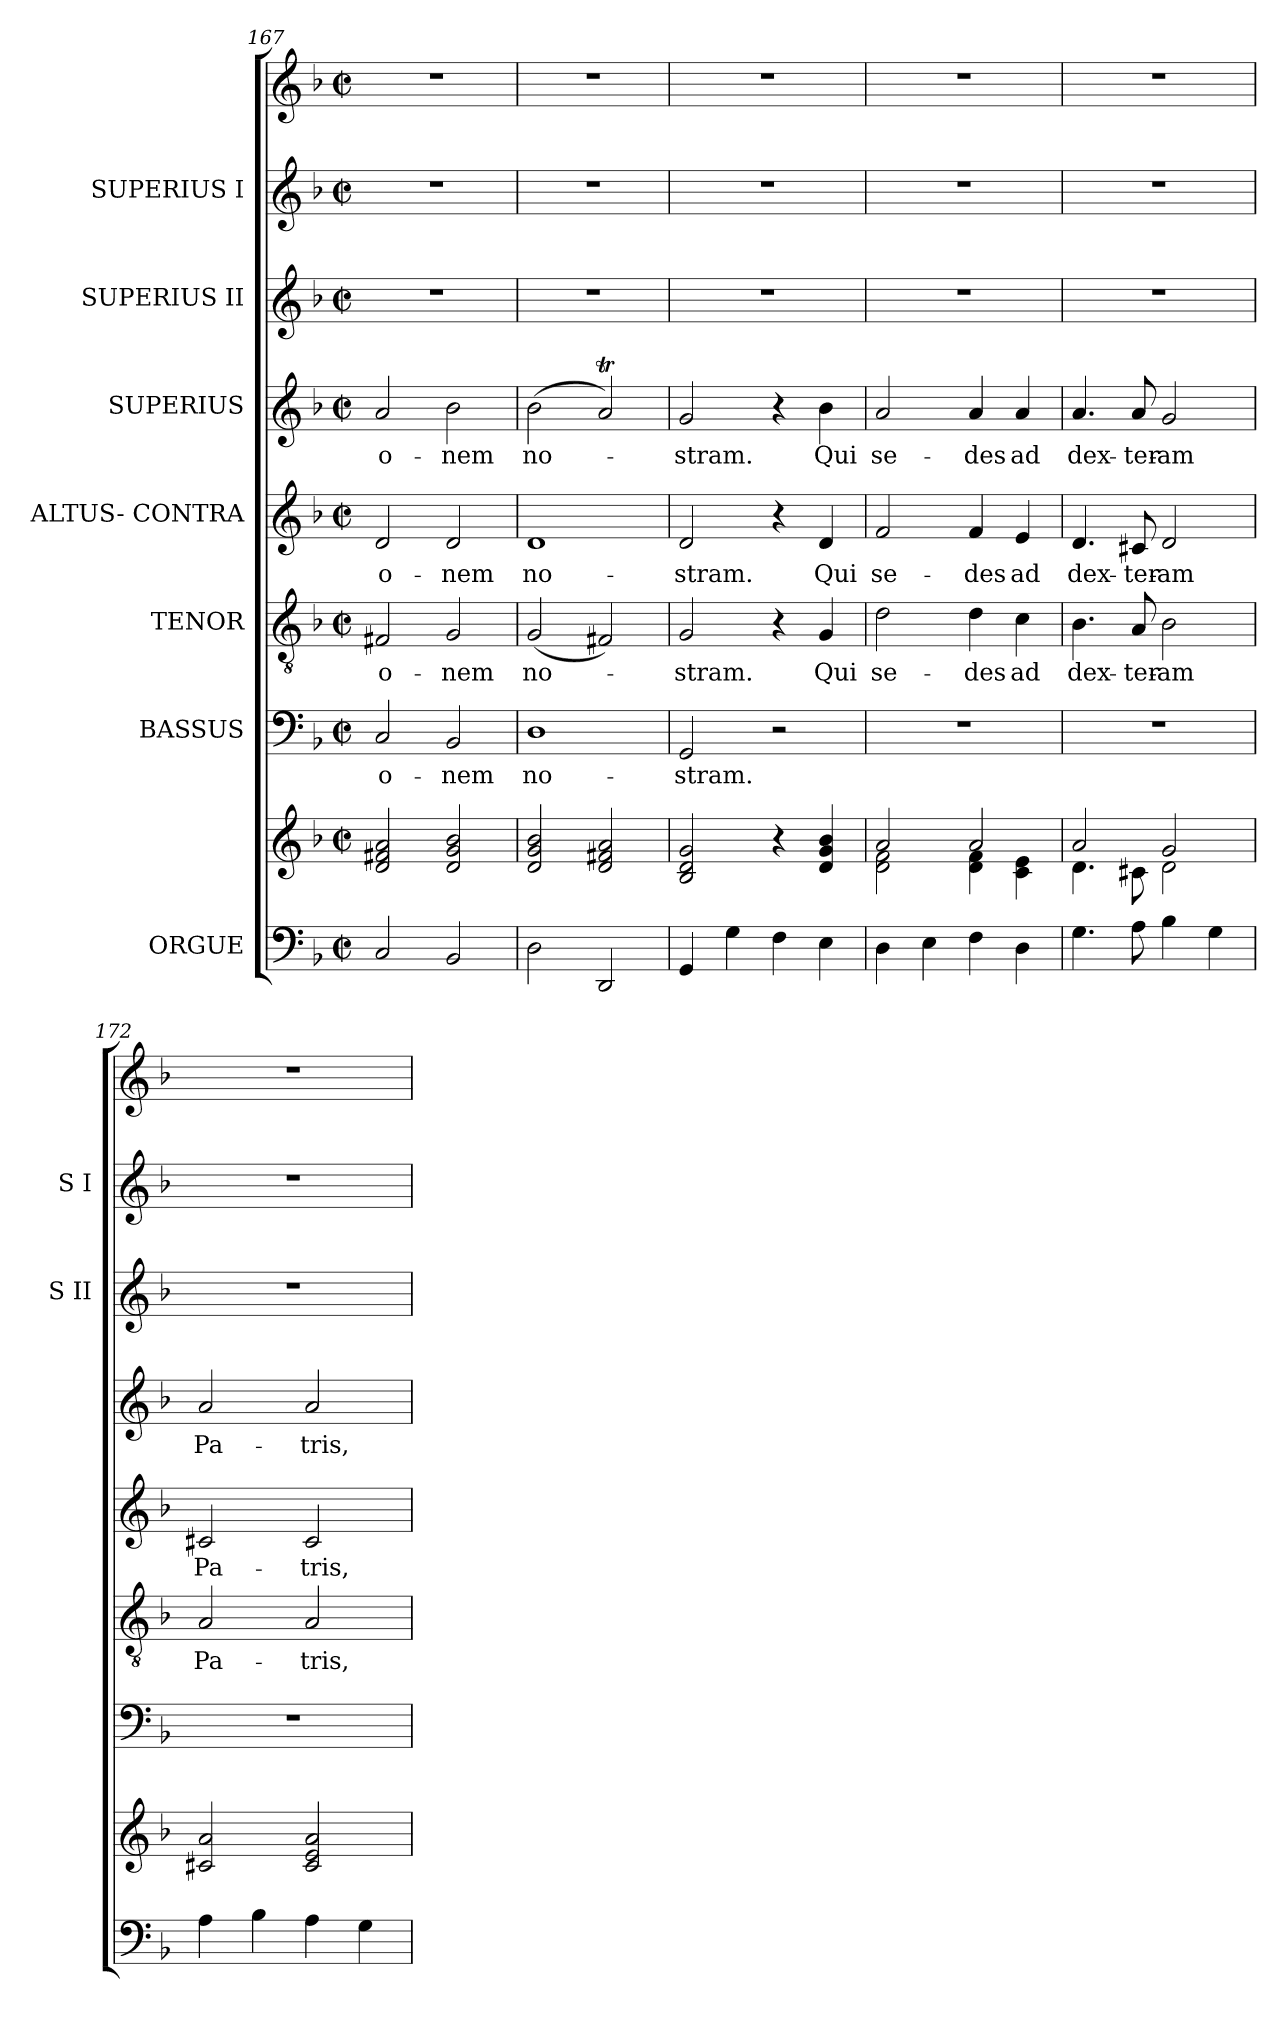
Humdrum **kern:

**kern	**kern	**kern	**text	**kern	**text	**kern	**text	**kern	**text	**kern	**kern	**kern
*part8	*part8	*part7	*part7	*part6	*part6	*part5	*part5	*part4	*part4	*part3	*part2	*part1
*staff9	*staff8	*staff7	*staff7	*staff6	*staff6	*staff5	*staff5	*staff4	*staff4	*staff3	*staff2	*staff1
*I"ORGUE	*	*I"BASSUS	*	*I"TENOR	*	*I"ALTUS- CONTRA	*	*I"SUPERIUS	*	*I"SUPERIUS II	*I"SUPERIUS I	*
*	*	*	*	*	*	*	*	*	*	*I'S II	*I'S I	*
*clefF4	*clefG2	*clefF4	*	*clefGv2	*	*clefG2	*	*clefG2	*	*clefG2	*clefG2	*clefG2
*k[b-]	*k[b-]	*k[b-]	*	*k[b-]	*	*k[b-]	*	*k[b-]	*	*k[b-]	*k[b-]	*k[b-]
*d:	*d:	*d:	*	*d:	*	*d:	*	*d:	*	*d:	*d:	*d:
*M2/2	*M2/2	*M2/2	*	*M2/2	*	*M2/2	*	*M2/2	*	*M2/2	*M2/2	*M2/2
*met(c|)	*met(c|)	*met(c|)	*	*met(c|)	*	*met(c|)	*	*met(c|)	*	*met(c|)	*met(c|)	*met(c|)
=167	=167	=167	=167	=167	=167	=167	=167	=167	=167	=167	=167	=167
!	!	!	!LO:LY:b	!	!LO:LY:b	!	!LO:LY:b	!	!LO:LY:b	!	!	!
2C/	2d/ 2f#X/ 2a/	2C/	-o-	2F#X/	-o-	2d/	-o-	2a/	-o-	1r	1r	1r
!	!	!	!LO:LY:b	!	!LO:LY:b	!	!LO:LY:b	!	!LO:LY:b	!	!	!
2BB-/	2d/ 2g/ 2b-/	2BB-/	-nem	2G/	-nem	2d/	-nem	2b-\	-nem	.	.	.
=168	=168	=168	=168	=168	=168	=168	=168	=168	=168	=168	=168	=168
!	!	!	!LO:LY:b	!	!LO:LY:b	!	!LO:LY:b	!	!LO:LY:b	!	!	!
2D\	2d/ 2g/ 2b-/	1D	no-	(<2G/	no-	1d	no-	(>2b-\	no-	1r	1r	1r
2DD/	2d/ 2f#X/ 2a/	.	.	2F#X/)	.	.	.	2at/)	.	.	.	.
!!LO:PB:g=z
=169	=169	=169	=169	=169	=169	=169	=169	=169	=169	=169	=169	=169
!	!	!	!LO:LY:b	!	!LO:LY:b	!	!LO:LY:b	!	!LO:LY:b	!	!	!
4GG/	2B-/ 2d/ 2g/	2GG/	-stram.	2G/	-stram.	2d/	-stram.	2g/	-stram.	1r	1r	1r
4G\	.	.	.	.	.	.	.	.	.	.	.	.
4F\	4r	2r	.	4r	.	4r	.	4r	.	.	.	.
!	!	!	!	!	!LO:LY:b	!	!LO:LY:b	!	!LO:LY:b	!	!	!
4E\	4d/ 4g/ 4b-/	.	.	4G/	Qui	4d/	Qui	4b-\	Qui	.	.	.
=170	=170	=170	=170	=170	=170	=170	=170	=170	=170	=170	=170	=170
*	*^	*	*	*	*	*	*	*	*	*	*	*
!	!	!	!	!	!	!LO:LY:b	!	!LO:LY:b	!	!LO:LY:b	!	!	!
4D\	2a/	2d\ 2f\	1r	.	2d\	se-	2f/	se-	2a/	se-	1r	1r	1r
4E\	.	.	.	.	.	.	.	.	.	.	.	.	.
!	!	!	!	!	!	!LO:LY:b	!	!LO:LY:b	!	!LO:LY:b	!	!	!
4F\	2a/	4d\ 4f\	.	.	4d\	-des	4f/	-des	4a/	-des	.	.	.
!	!	!	!	!	!	!LO:LY:b	!	!LO:LY:b	!	!LO:LY:b	!	!	!
4D\	.	4c\ 4e\	.	.	4c\	ad	4e/	ad	4a/	ad	.	.	.
=171	=171	=171	=171	=171	=171	=171	=171	=171	=171	=171	=171	=171	=171
!	!	!	!	!	!	!LO:LY:b	!	!LO:LY:b	!	!LO:LY:b	!	!	!
4.G\	2a/	4.d\	1r	.	4.B-\	dex-	4.d/	dex-	4.a/	dex-	1r	1r	1r
!	!	!	!	!	!	!LO:LY:b	!	!LO:LY:b	!	!LO:LY:b	!	!	!
8A\	.	8c#X\	.	.	8A/	-ter-	8c#X/	-ter-	8a/	-ter-	.	.	.
!	!	!	!	!	!	!LO:LY:b	!	!LO:LY:b	!	!LO:LY:b	!	!	!
4B-\	2g/	2d\	.	.	2B-\	-am	2d/	-am	2g/	-am	.	.	.
4G\	.	.	.	.	.	.	.	.	.	.	.	.	.
*	*v	*v	*	*	*	*	*	*	*	*	*	*	*
=172	=172	=172	=172	=172	=172	=172	=172	=172	=172	=172	=172	=172
!	!	!	!	!	!LO:LY:b	!	!LO:LY:b	!	!LO:LY:b	!	!	!
4A\	2c#X/ 2a/	1r	.	2A/	Pa-	2c#X/	Pa-	2a/	Pa-	1r	1r	1r
4B-\	.	.	.	.	.	.	.	.	.	.	.	.
!	!	!	!	!	!LO:LY:b	!	!LO:LY:b	!	!LO:LY:b	!	!	!
4A\	2c#/ 2e/ 2a/	.	.	2A/	-tris,	2c#/	-tris,	2a/	-tris,	.	.	.
4G\	.	.	.	.	.	.	.	.	.	.	.	.
=	=	=	=	=	=	=	=	=	=	=	=	=
*-	*-	*-	*-	*-	*-	*-	*-	*-	*-	*-	*-	*-
